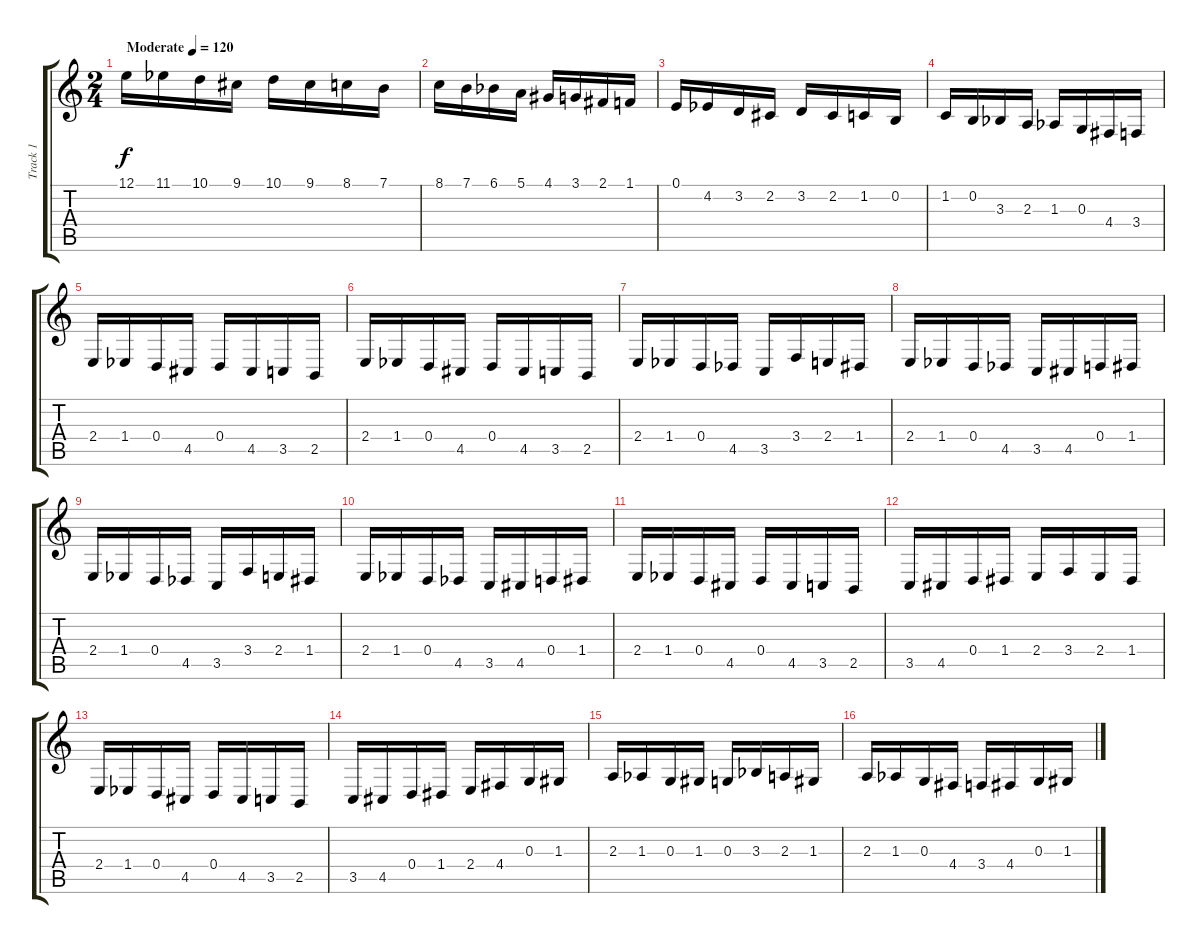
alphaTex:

\track ("Track 1" "Track 1") {instrument synthstrings1}
\staff {score tabs}
\tuning (E4 B3 G3 D3 A2 E2) {hide}
\ts (2 4)
\tempo (120 "Moderate")
\clef g2
\ks c
12.1.16{dy f instrument synthstrings1} 11.1{acc b}.16 10.1.16 9.1.16 10.1.16 9.1.16 8.1.16 7.1.16 |
8.1.16 7.1.16 6.1{acc b}.16 5.1.16 4.1.16 3.1.16 2.1.16 1.1.16 |
0.1.16 4.2{acc b}.16 3.2.16 2.2.16 3.2.16 2.2.16 1.2.16 0.2.16 |
1.2.16 0.2.16 3.3{acc b}.16 2.3.16 1.3{acc b}.16 0.3.16 4.4.16 3.4.16 |
2.4.16 1.4{acc b}.16 0.4.16 4.5.16 0.4.16 4.5.16 3.5.16 2.5.16 |
2.4.16 1.4{acc b}.16 0.4.16 4.5.16 0.4.16 4.5.16 3.5.16 2.5.16 |
2.4.16 1.4{acc b}.16 0.4.16 4.5{acc b}.16 3.5.16 3.4.16 2.4.16 1.4.16 |
2.4.16 1.4{acc b}.16 0.4.16 4.5{acc b}.16 3.5.16 4.5.16 0.4.16 1.4.16 |
2.4.16 1.4{acc b}.16 0.4.16 4.5{acc b}.16 3.5.16 3.4.16 2.4.16 1.4.16 |
2.4.16 1.4{acc b}.16 0.4.16 4.5{acc b}.16 3.5.16 4.5.16 0.4.16 1.4.16 |
2.4.16 1.4{acc b}.16 0.4.16 4.5.16 0.4.16 4.5.16 3.5.16 2.5.16 |
3.5.16 4.5.16 0.4.16 1.4.16 2.4.16 3.4.16 2.4.16 1.4.16 |
2.4.16 1.4{acc b}.16 0.4.16 4.5.16 0.4.16 4.5.16 3.5.16 2.5.16 |
3.5.16 4.5.16 0.4.16 1.4.16 2.4.16 4.4.16 0.3.16 1.3.16 |
2.3.16 1.3{acc b}.16 0.3.16 1.3.16 0.3.16 3.3{acc b}.16 2.3.16 1.3.16 |
2.3.16 1.3{acc b}.16 0.3.16 4.4.16 3.4.16 4.4.16 0.3.16 1.3.16
